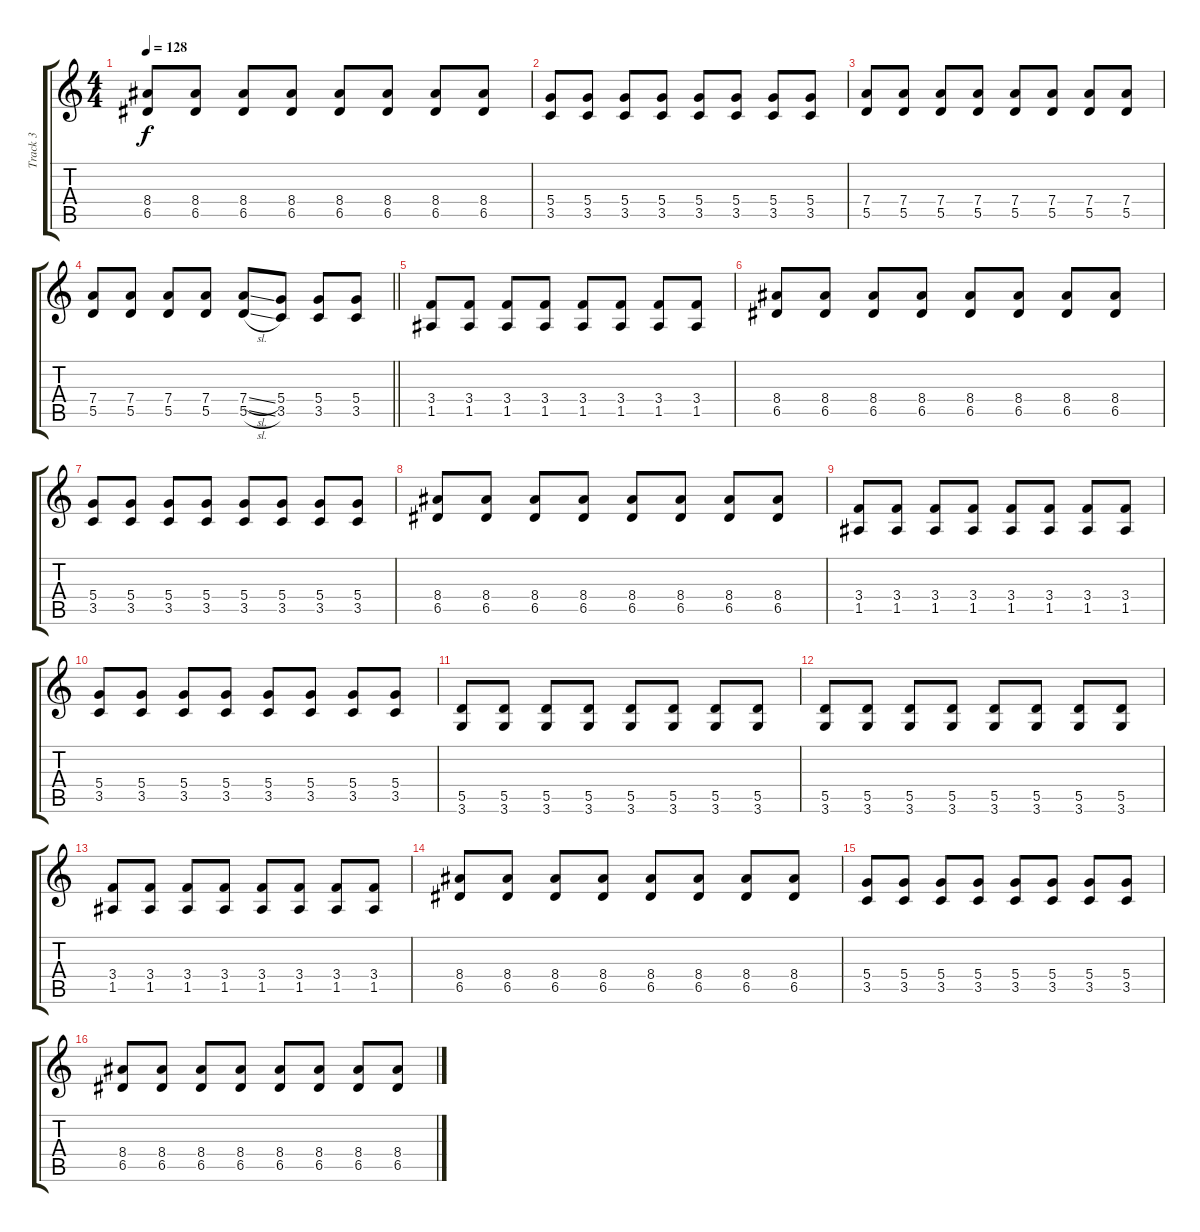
\track ("Track 3" "Track 3") {instrument overdrivenguitar}
\staff {score tabs}
\tuning (E4 B3 G3 D3 A2 E2) {hide}
\ts (4 4)
\tempo 128
\clef g2
\ks c
(8.4 6.5).8{dy f} (8.4 6.5).8 (8.4 6.5).8 (8.4 6.5).8 (8.4 6.5).8 (8.4 6.5).8 (8.4 6.5).8 (8.4 6.5).8 |
(5.4 3.5).8 (5.4 3.5).8 (5.4 3.5).8 (5.4 3.5).8 (5.4 3.5).8 (5.4 3.5).8 (5.4 3.5).8 (5.4 3.5).8 |
(7.4 5.5).8 (7.4 5.5).8 (7.4 5.5).8 (7.4 5.5).8 (7.4 5.5).8 (7.4 5.5).8 (7.4 5.5).8 (7.4 5.5).8 |
\barLineRight lightlight
(7.4 5.5).8 (7.4 5.5).8 (7.4 5.5).8 (7.4 5.5).8 (7.4{sl} 5.5{sl}).8 (5.4 3.5).8 (5.4 3.5).8 (5.4 3.5).8 |
(3.4 1.5).8 (3.4 1.5).8 (3.4 1.5).8 (3.4 1.5).8 (3.4 1.5).8 (3.4 1.5).8 (3.4 1.5).8 (3.4 1.5).8 |
(8.4 6.5).8 (8.4 6.5).8 (8.4 6.5).8 (8.4 6.5).8 (8.4 6.5).8 (8.4 6.5).8 (8.4 6.5).8 (8.4 6.5).8 |
(5.4 3.5).8 (5.4 3.5).8 (5.4 3.5).8 (5.4 3.5).8 (5.4 3.5).8 (5.4 3.5).8 (5.4 3.5).8 (5.4 3.5).8 |
(8.4 6.5).8 (8.4 6.5).8 (8.4 6.5).8 (8.4 6.5).8 (8.4 6.5).8 (8.4 6.5).8 (8.4 6.5).8 (8.4 6.5).8 |
(3.4 1.5).8 (3.4 1.5).8 (3.4 1.5).8 (3.4 1.5).8 (3.4 1.5).8 (3.4 1.5).8 (3.4 1.5).8 (3.4 1.5).8 |
(5.4 3.5).8 (5.4 3.5).8 (5.4 3.5).8 (5.4 3.5).8 (5.4 3.5).8 (5.4 3.5).8 (5.4 3.5).8 (5.4 3.5).8 |
(5.5 3.6).8 (5.5 3.6).8 (5.5 3.6).8 (5.5 3.6).8 (5.5 3.6).8 (5.5 3.6).8 (5.5 3.6).8 (5.5 3.6).8 |
(5.5 3.6).8 (5.5 3.6).8 (5.5 3.6).8 (5.5 3.6).8 (5.5 3.6).8 (5.5 3.6).8 (5.5 3.6).8 (5.5 3.6).8 |
(3.4 1.5).8 (3.4 1.5).8 (3.4 1.5).8 (3.4 1.5).8 (3.4 1.5).8 (3.4 1.5).8 (3.4 1.5).8 (3.4 1.5).8 |
(8.4 6.5).8 (8.4 6.5).8 (8.4 6.5).8 (8.4 6.5).8 (8.4 6.5).8 (8.4 6.5).8 (8.4 6.5).8 (8.4 6.5).8 |
(5.4 3.5).8 (5.4 3.5).8 (5.4 3.5).8 (5.4 3.5).8 (5.4 3.5).8 (5.4 3.5).8 (5.4 3.5).8 (5.4 3.5).8 |
(8.4 6.5).8 (8.4 6.5).8 (8.4 6.5).8 (8.4 6.5).8 (8.4 6.5).8 (8.4 6.5).8 (8.4 6.5).8 (8.4 6.5).8
